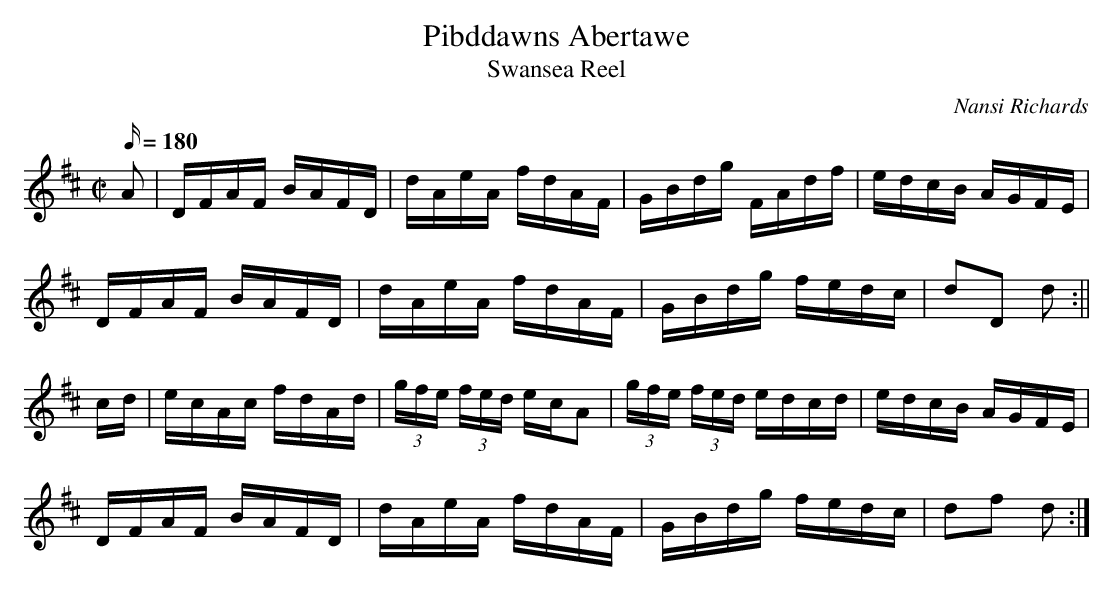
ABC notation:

X:1
T:Pibddawns Abertawe
T:Swansea Reel
M:C|
L:1/16
Q:180
C:Nansi Richards
K:D
A2|DFAF BAFD|dAeA fdAF|GBdg FAdf|edcB AGFE|
DFAF BAFD|dAeA fdAF|GBdg fedc|d2D2 d2:||
cd|ecAc fdAd|(3gfe (3fed ecA2|(3gfe (3fed edcd|edcB AGFE|
DFAF BAFD|dAeA fdAF|GBdg fedc|d2f2 d2:|
